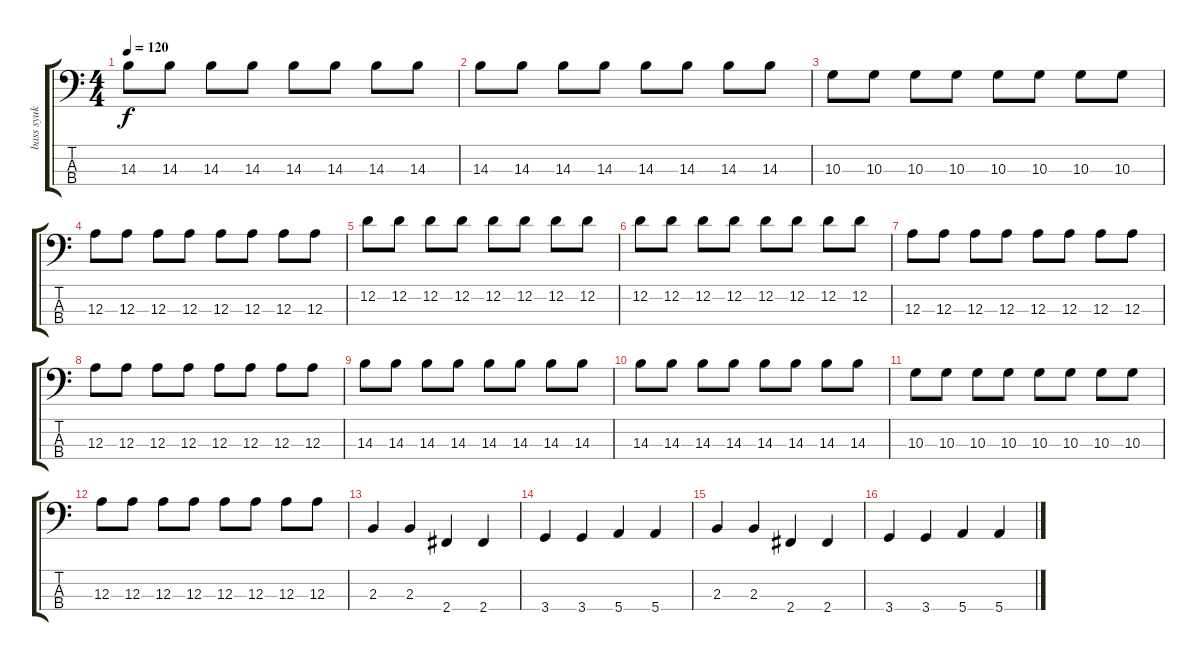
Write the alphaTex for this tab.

\track ("bass syuk" "bass syuk") {instrument electricbassfinger}
\staff {score tabs}
\tuning (G2 D2 A1 E1) {hide}
\ts (4 4)
\tempo 120
\clef f4
\ks c
14.3.8{dy f} 14.3.8 14.3.8 14.3.8 14.3.8 14.3.8 14.3.8 14.3.8 |
14.3.8 14.3.8 14.3.8 14.3.8 14.3.8 14.3.8 14.3.8 14.3.8 |
10.3.8 10.3.8 10.3.8 10.3.8 10.3.8 10.3.8 10.3.8 10.3.8 |
12.3.8 12.3.8 12.3.8 12.3.8 12.3.8 12.3.8 12.3.8 12.3.8 |
12.2.8 12.2.8 12.2.8 12.2.8 12.2.8 12.2.8 12.2.8 12.2.8 |
12.2.8 12.2.8 12.2.8 12.2.8 12.2.8 12.2.8 12.2.8 12.2.8 |
12.3.8 12.3.8 12.3.8 12.3.8 12.3.8 12.3.8 12.3.8 12.3.8 |
12.3.8 12.3.8 12.3.8 12.3.8 12.3.8 12.3.8 12.3.8 12.3.8 |
14.3.8 14.3.8 14.3.8 14.3.8 14.3.8 14.3.8 14.3.8 14.3.8 |
14.3.8 14.3.8 14.3.8 14.3.8 14.3.8 14.3.8 14.3.8 14.3.8 |
10.3.8 10.3.8 10.3.8 10.3.8 10.3.8 10.3.8 10.3.8 10.3.8 |
12.3.8 12.3.8 12.3.8 12.3.8 12.3.8 12.3.8 12.3.8 12.3.8 |
2.3.4 2.3.4 2.4.4 2.4.4 |
3.4.4 3.4.4 5.4.4 5.4.4 |
2.3.4 2.3.4 2.4.4 2.4.4 |
3.4.4 3.4.4 5.4.4 5.4.4
